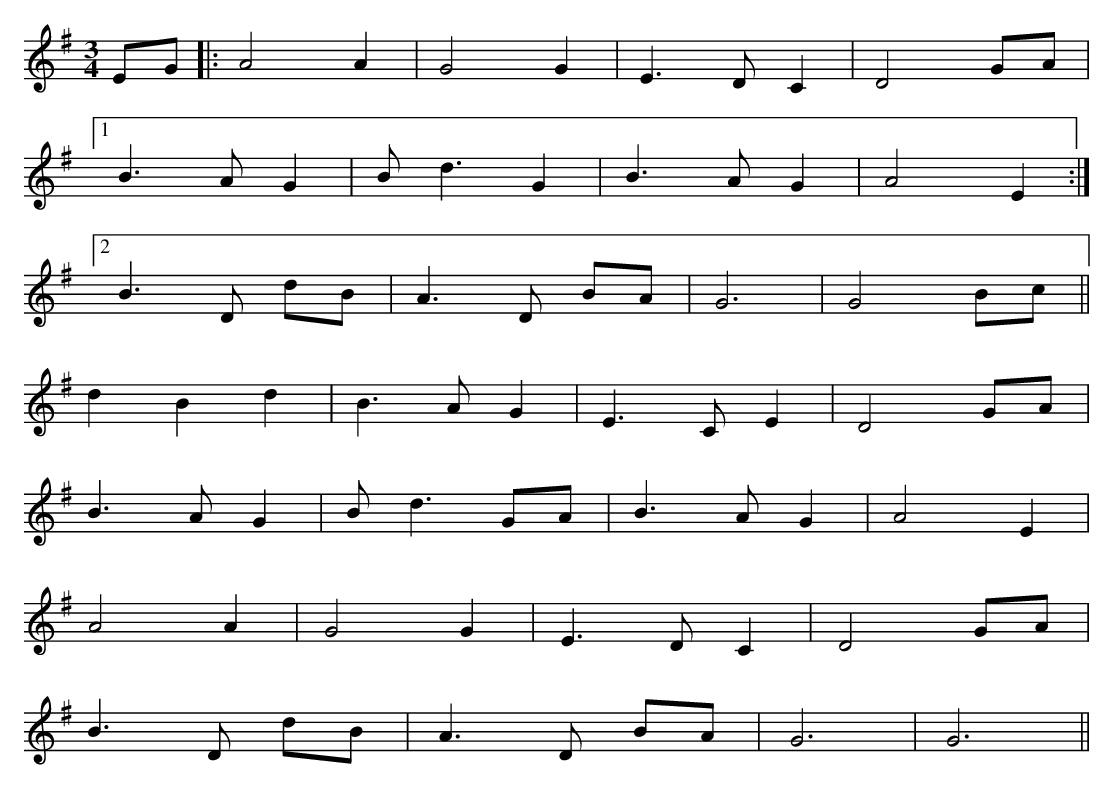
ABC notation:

X:1
M:3/4
K:G
EG|:A4 A2|G4 G2|E3 D C2|D4 GA|
[1 B3 A G2|B d3 G2|B3 A G2|A4 E2:|
[2 B3 D dB|A3 D BA|G6|G4 Bc||
d2 B2 d2|B3 A G2|E3 C E2|D4 GA|
B3 A G2|B d3 GA|B3 A G2|A4 E2|
A4 A2|G4 G2|E3 D C2|D4 GA|
B3 D dB|A3 D BA|G6|G6||
